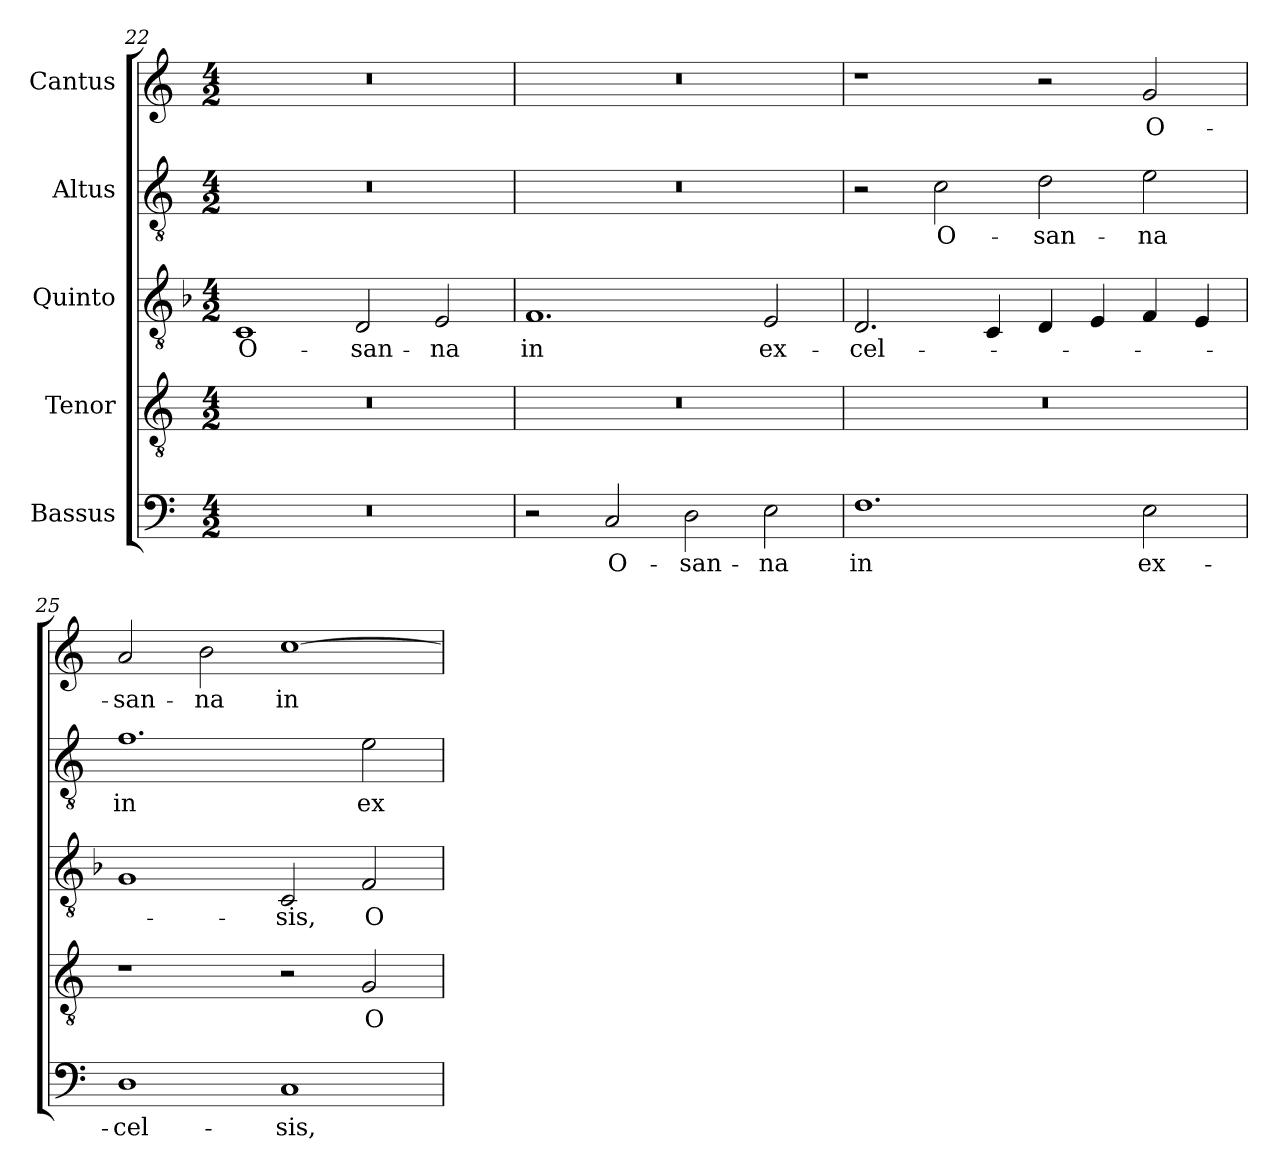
**kern	**text	**kern	**text	**kern	**text	**kern	**text	**kern	**text
*part5	*part5	*part4	*part4	*part3	*part3	*part2	*part2	*part1	*part1
*staff5	*staff5	*staff4	*staff4	*staff3	*staff3	*staff2	*staff2	*staff1	*staff1
*I"Bassus	*	*I"Tenor	*	*I"Quinto	*	*I"Altus	*	*I"Cantus	*
!!LO:LB:g=z
*clefF4	*	*clefGv2	*	*clefGv2	*	*clefGv2	*	*clefG2	*
*	*	*	*	*ITrd-4c-7	*	*	*	*	*
*k[]	*	*k[]	*	*k[]	*	*k[]	*	*k[]	*
*C:	*	*C:	*	*C:	*	*C:	*	*C:	*
*M4/2	*	*M4/2	*	*M4/2	*	*M4/2	*	*M4/2	*
=22	=22	=22	=22	=22	=22	=22	=22	=22	=22
!LO:N:vis=1	!	!LO:N:vis=1	!	!	!	!	!	!	!
!	!	!	!	!	!LO:LY:b:color=#000000	!LO:N:vis=1	!	!LO:N:vis=1	!
0r	.	0r	.	1Gi	O-	0r	.	0r	.
!	!	!	!	!	!LO:LY:b:color=#000000	!	!	!	!
.	.	.	.	2Ai/	-san-	.	.	.	.
!	!	!	!	!	!LO:LY:b:color=#000000	!	!	!	!
.	.	.	.	2Bi/	-na	.	.	.	.
=23	=23	=23	=23	=23	=23	=23	=23	=23	=23
!	!	!LO:N:vis=1	!	!	!	!	!	!	!
!	!	!	!	!	!LO:LY:b:color=#000000	!LO:N:vis=1	!	!LO:N:vis=1	!
2r	.	0r	.	1.ci	in	0r	.	0r	.
!	!LO:LY:b:color=#000000	!	!	!	!	!	!	!	!
2Ci/	O-	.	.	.	.	.	.	.	.
!	!LO:LY:b:color=#000000	!	!	!	!	!	!	!	!
2Di\	-san-	.	.	.	.	.	.	.	.
!	!LO:LY:b:color=#000000	!	!	!	!	!	!	!	!
!	!	!	!	!	!LO:LY:b:color=#000000	!	!	!	!
2Ei\	-na	.	.	2Bi/	ex-	.	.	.	.
=24	=24	=24	=24	=24	=24	=24	=24	=24	=24
!	!LO:LY:b:color=#000000	!LO:N:vis=1	!	!	!	!	!	!	!
!	!	!	!	!	!LO:LY:b:color=#000000	!	!	!	!
1.Fi	in	0r	.	2.Ai/	-cel-	2r	.	1r	.
!	!	!	!	!	!	!	!LO:LY:b:color=#000000	!	!
.	.	.	.	.	.	2ci\	O-	.	.
.	.	.	.	4Gi/	.	.	.	.	.
!	!	!	!	!	!	!	!LO:LY:b:color=#000000	!	!
.	.	.	.	4Ai/	.	2di\	-san-	2r	.
.	.	.	.	4Bi/	.	.	.	.	.
!	!LO:LY:b:color=#000000	!	!	!	!	!	!	!	!
!	!	!	!	!	!	!	!LO:LY:b:color=#000000	!	!
!	!	!	!	!	!	!	!	!	!LO:LY:b:color=#000000
2Ei\	ex-	.	.	4ci/	.	2ei\	-na	2gi/	O-
.	.	.	.	4Bi/	.	.	.	.	.
=25	=25	=25	=25	=25	=25	=25	=25	=25	=25
!	!LO:LY:b:color=#000000	!	!	!	!	!	!	!	!
!	!	!	!	!	!	!	!LO:LY:b:color=#000000	!	!
!	!	!	!	!	!	!	!	!	!LO:LY:b:color=#000000
1Di	-cel-	1r	.	1di	.	1.fi	in	2ai/	-san-
!	!	!	!	!	!	!	!	!	!LO:LY:b:color=#000000
.	.	.	.	.	.	.	.	2bi\	-na
!	!LO:LY:b:color=#000000	!	!	!	!	!	!	!	!
!	!	!	!	!	!LO:LY:b:color=#000000	!	!	!	!
!	!	!	!	!	!	!	!	!	!LO:LY:b:color=#000000
1Ci	-sis,	2r	.	2Gi/	-sis,	.	.	[>1cci	in
!	!	!	!LO:LY:b:color=#000000	!	!	!	!	!	!
!	!	!	!	!	!LO:LY:b:color=#000000	!	!	!	!
!	!	!	!	!	!	!	!LO:LY:b:color=#000000	!	!
.	.	2Gi/	O-	2ci/	O-	2ei\	ex-	.	.
=	=	=	=	=	=	=	=	=	=
*-	*-	*-	*-	*-	*-	*-	*-	*-	*-
